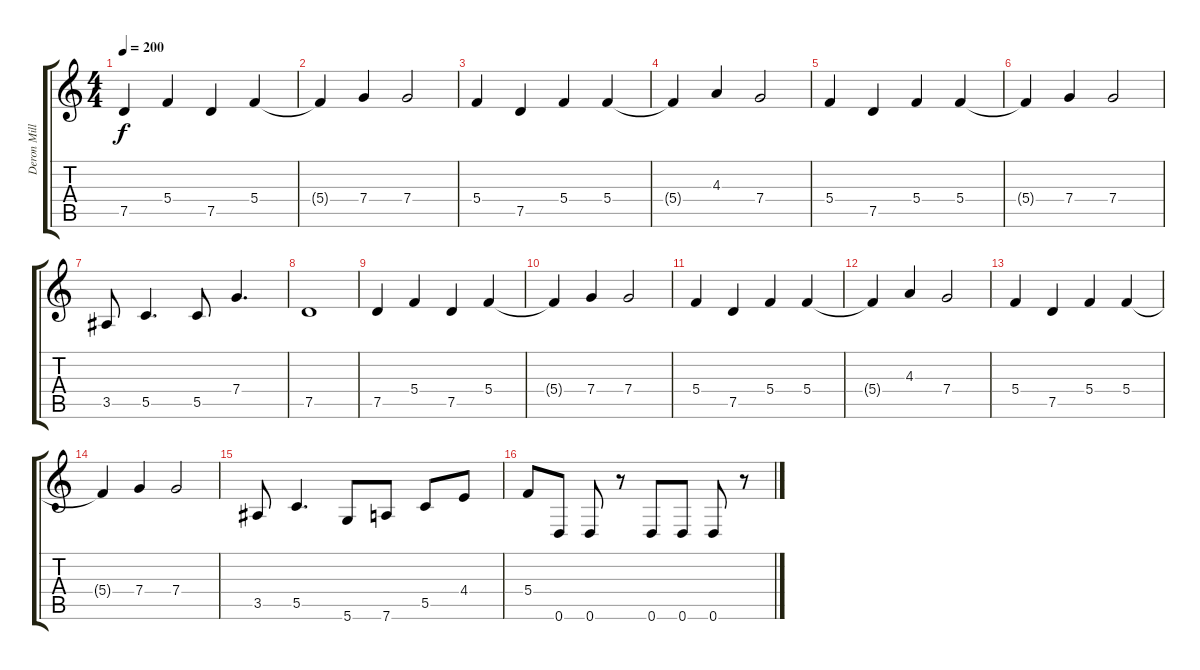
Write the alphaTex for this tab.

\track ("Deron Miller" "Deron Mill") {instrument distortionguitar}
\staff {score tabs}
\tuning (D4 A3 F3 C3 G2 D2) {hide}
\ts (4 4)
\tempo 200
\clef g2
\ks c
7.5.4{dy f} 5.4.4 7.5.4 5.4.4 |
5.4{t}.4 7.4.4 7.4.2 |
5.4.4 7.5.4 5.4.4 5.4.4 |
5.4{t}.4 4.3.4 7.4.2 |
5.4.4 7.5.4 5.4.4 5.4.4 |
5.4{t}.4 7.4.4 7.4.2 |
3.5.8{instrument distortionguitar} 5.5.4{d} 5.5.8 7.4.4{d} |
7.5.1{instrument overdrivenguitar} |
7.5.4 5.4.4 7.5.4 5.4.4 |
5.4{t}.4 7.4.4 7.4.2 |
5.4.4 7.5.4 5.4.4 5.4.4 |
5.4{t}.4 4.3.4 7.4.2 |
5.4.4 7.5.4 5.4.4 5.4.4 |
5.4{t}.4 7.4.4 7.4.2 |
3.5.8{instrument distortionguitar} 5.5.4{d} 5.6.8 7.6.8 5.5.8 4.4.8 |
5.4.8 0.6.8 0.6.8 r.8 0.6.8 0.6.8 0.6.8 r.8
